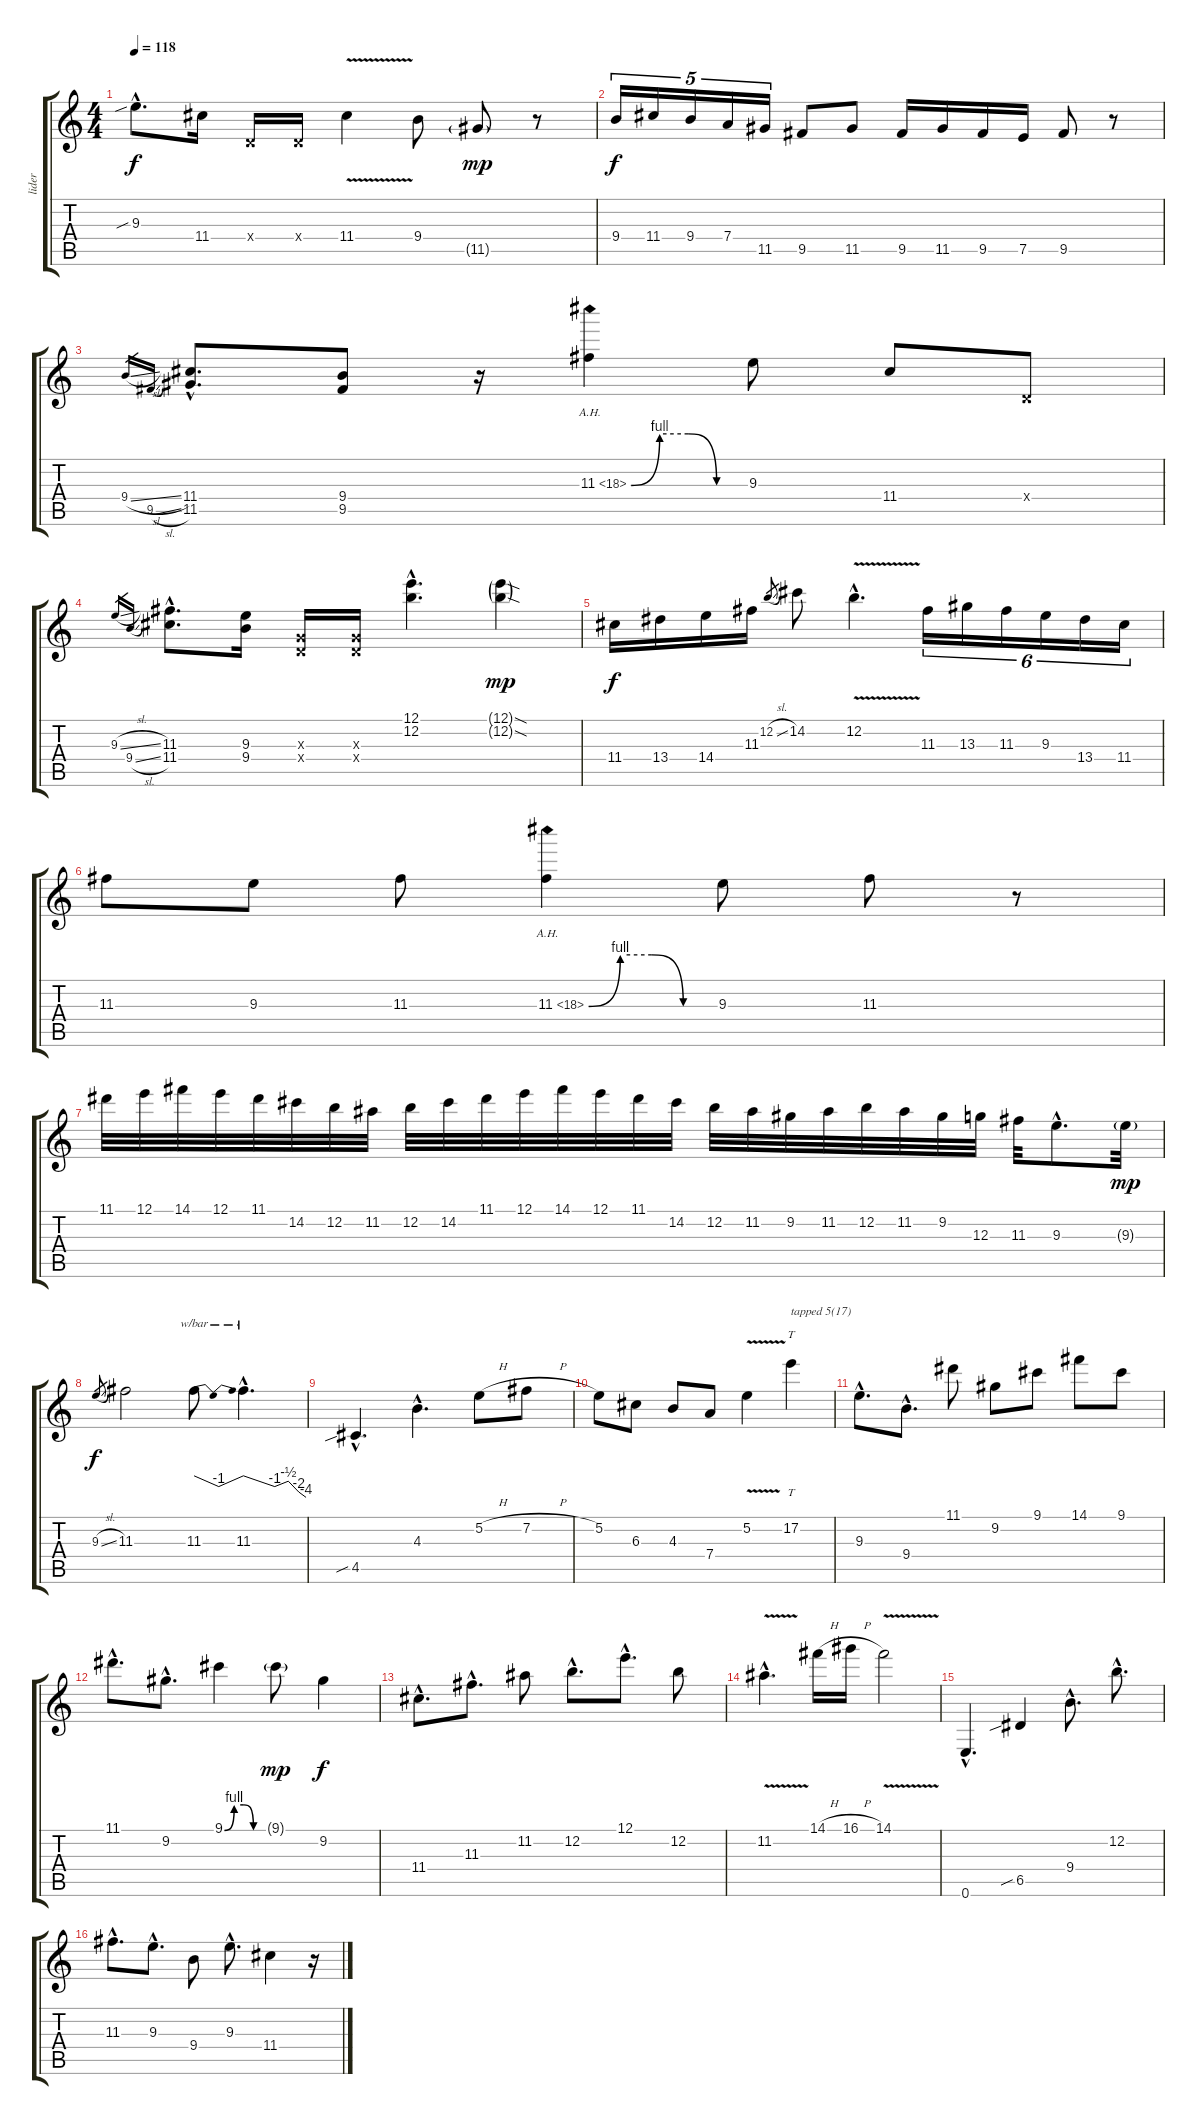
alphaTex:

\track ("lider" "lider") {instrument distortionguitar}
\staff {score tabs}
\tuning (E4 B3 G3 D3 A2 E2) {hide}
\ts (4 4)
\tempo 118
\clef g2
\ks c
9.3{sib hac}.8{d dy f} 11.4.16 0.4{x}.16 0.4{x}.16 11.4{v}.4 9.4.8 11.5{g}.8{dy mp} r.8 |
9.4.16{tu (5 4) dy f} 11.4.16{tu (5 4)} 9.4.16{tu (5 4)} 7.4.16{tu (5 4)} 11.5.16{tu (5 4)} 9.5.8 11.5.8 9.5.16 11.5.16 9.5.16 7.5.16 9.5.8 r.8 |
9.4{sl}.16{gr} 9.5{sl}.16{gr} (11.4{hac} 11.5{hac}).8{d} (9.4 9.5).8 r.16 11.3{be (custom 0 0 15 4 30 4 45 0 60 0) ah 7}.4 9.3.8 11.4.8 0.4{x}.8 |
9.3{sl}.16{gr} 9.4{sl}.16{gr} (11.3{hac} 11.4{hac}).8{d} (9.3 9.4).16 (0.3{x} 0.4{x}).16 (0.3{x} 0.4{x}).16 (12.1{hac} 12.2{hac}).4{d} (12.1{sod g} 12.2{sod g}).4{dy mp} |
11.4.16{dy f} 13.4.16 14.4.16 11.3.16 12.2{sl}.8{gr} 14.2.8 12.2{v hac}.4{d} 11.3.16{tu (6 4)} 13.3.16{tu (6 4)} 11.3.16{tu (6 4)} 9.3.16{tu (6 4)} 13.4.16{tu (6 4)} 11.4.16{tu (6 4)} |
11.3.8 9.3.8 11.3.8 11.3{be (custom 0 0 15 4 30 4 45 0 60 0) ah 7}.4 9.3.8 11.3.8 r.8 |
11.1.32 12.1.32 14.1.32 12.1.32 11.1.32 14.2.32 12.2.32 11.2.32 12.2.32 14.2.32 11.1.32 12.1.32 14.1.32 12.1.32 11.1.32 14.2.32 12.2.32 11.2.32 9.2.32 11.2.32 12.2.32 11.2.32 9.2.32 12.3.32 11.3.32 9.3{hac}.8{d} 9.3{g}.32{dy mp} |
9.3{sl}.8{gr dy f} 11.3.2 11.3.8{tbe (dip default 0 0 30 -4 60 0)} 11.3{hac}.4{d tbe (custom default 0 0 30 -4 43 -2 53 -8 60 -16)} |
4.5{sib hac}.4{d} 4.3{hac}.4{d} 5.2{h}.8 7.2{h}.8 |
5.2.8 6.3.8 4.3.8 7.4.8 5.2{v}.4 17.2.4{tt txt "tapped 5(17)"} |
9.3{hac}.8{d} 9.4{hac}.8{d} 11.1.8 9.2.8 9.1.8 14.1.8 9.1.8 |
11.1{hac}.8{d} 9.2{hac}.8{d} 9.1{be (custom 0 0 15 4 30 4 45 0 60 0)}.4 9.1{g}.8{dy mp} 9.2.4{dy f} |
11.4{hac}.8{d} 11.3{hac}.8{d} 11.2.8 12.2{hac}.8{d} 12.1{hac}.8{d} 12.2.8 |
11.2{v hac}.4{d} 14.1{h}.16 16.1{h}.16 14.1{v}.2 |
0.6{hac}.4{d} 6.5{sib}.4 9.4{hac}.8{d} 12.2{hac}.8{d} |
11.3{hac}.8{d} 9.3{hac}.8{d} 9.4.8 9.3{hac}.8{d} 11.4.4 r.16
